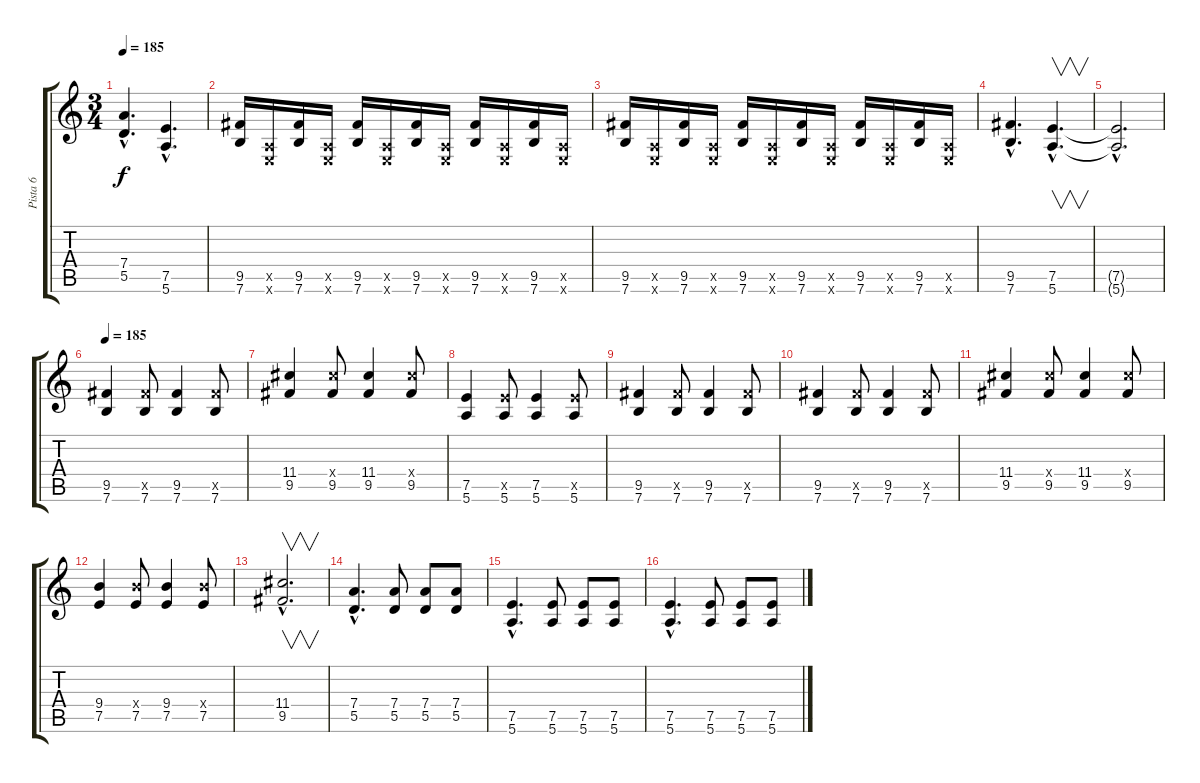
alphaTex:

\track ("Pista 6" "Pista 6") {instrument distortionguitar}
\staff {score tabs}
\tuning (E4 B3 G3 D3 A2 E2) {hide}
\ts (3 4)
\tempo 185
\clef g2
\ks c
(7.4{hac} 5.5{hac}).4{d dy f} (7.5{hac} 5.6{hac}).4{d} |
(9.5 7.6).16 (0.5{x} 0.6{x}).16 (9.5 7.6).16 (0.5{x} 0.6{x}).16 (9.5 7.6).16 (0.5{x} 0.6{x}).16 (9.5 7.6).16 (0.5{x} 0.6{x}).16 (9.5 7.6).16 (0.5{x} 0.6{x}).16 (9.5 7.6).16 (0.5{x} 0.6{x}).16 |
(9.5 7.6).16 (0.5{x} 0.6{x}).16 (9.5 7.6).16 (0.5{x} 0.6{x}).16 (9.5 7.6).16 (0.5{x} 0.6{x}).16 (9.5 7.6).16 (0.5{x} 0.6{x}).16 (9.5 7.6).16 (0.5{x} 0.6{x}).16 (9.5 7.6).16 (0.5{x} 0.6{x}).16 |
(9.5{hac} 7.6{hac}).4{d} (7.5{hac} 5.6{hac}).4{v d} |
(7.5{hac t} 5.6{hac t}).2{d} |
\tempo 185
(9.5 7.6).4 (9.5{x} 7.6).8 (9.5 7.6).4 (9.5{x} 7.6).8 |
(11.4 9.5).4 (11.4{x} 9.5).8 (11.4 9.5).4 (11.4{x} 9.5).8 |
(7.5 5.6).4 (7.5{x} 5.6).8 (7.5 5.6).4 (7.5{x} 5.6).8 |
(9.5 7.6).4 (9.5{x} 7.6).8 (9.5 7.6).4 (9.5{x} 7.6).8 |
(9.5 7.6).4 (9.5{x} 7.6).8 (9.5 7.6).4 (9.5{x} 7.6).8 |
(11.4 9.5).4 (11.4{x} 9.5).8 (11.4 9.5).4 (11.4{x} 9.5).8 |
(9.4 7.5).4 (9.4{x} 7.5).8 (9.4 7.5).4 (9.4{x} 7.5).8 |
(11.4{hac} 9.5{hac}).2{v d} |
(7.4{hac} 5.5{hac}).4{d} (7.4 5.5).8 (7.4 5.5).8 (7.4 5.5).8 |
(7.5{hac} 5.6{hac}).4{d} (7.5 5.6).8 (7.5 5.6).8 (7.5 5.6).8 |
(7.5{hac} 5.6{hac}).4{d} (7.5 5.6).8 (7.5 5.6).8 (7.5{ss} 5.6{ss}).8
